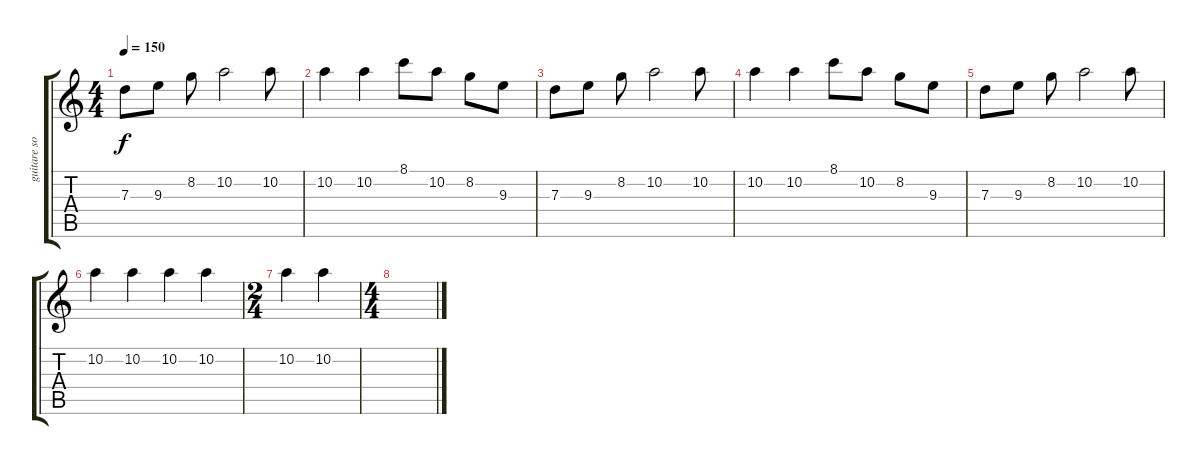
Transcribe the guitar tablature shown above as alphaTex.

\track ("guitare solo( Dave Parsons )" "guitare so") {instrument distortionguitar}
\staff {score tabs}
\tuning (E4 B3 G3 D3 A2 E2) {hide}
\ts (4 4)
\tempo 150
\clef g2
\ks c
7.3.8{dy f} 9.3.8 8.2.8 10.2.2 10.2.8 |
10.2.4 10.2.4 8.1.8 10.2.8 8.2.8 9.3.8 |
7.3.8 9.3.8 8.2.8 10.2.2 10.2.8 |
10.2.4 10.2.4 8.1.8 10.2.8 8.2.8 9.3.8 |
7.3.8 9.3.8 8.2.8 10.2.2 10.2.8 |
10.2.4 10.2.4 10.2.4 10.2.4 |
\ts (2 4)
10.2.4 10.2.4 |
\ts (4 4)
